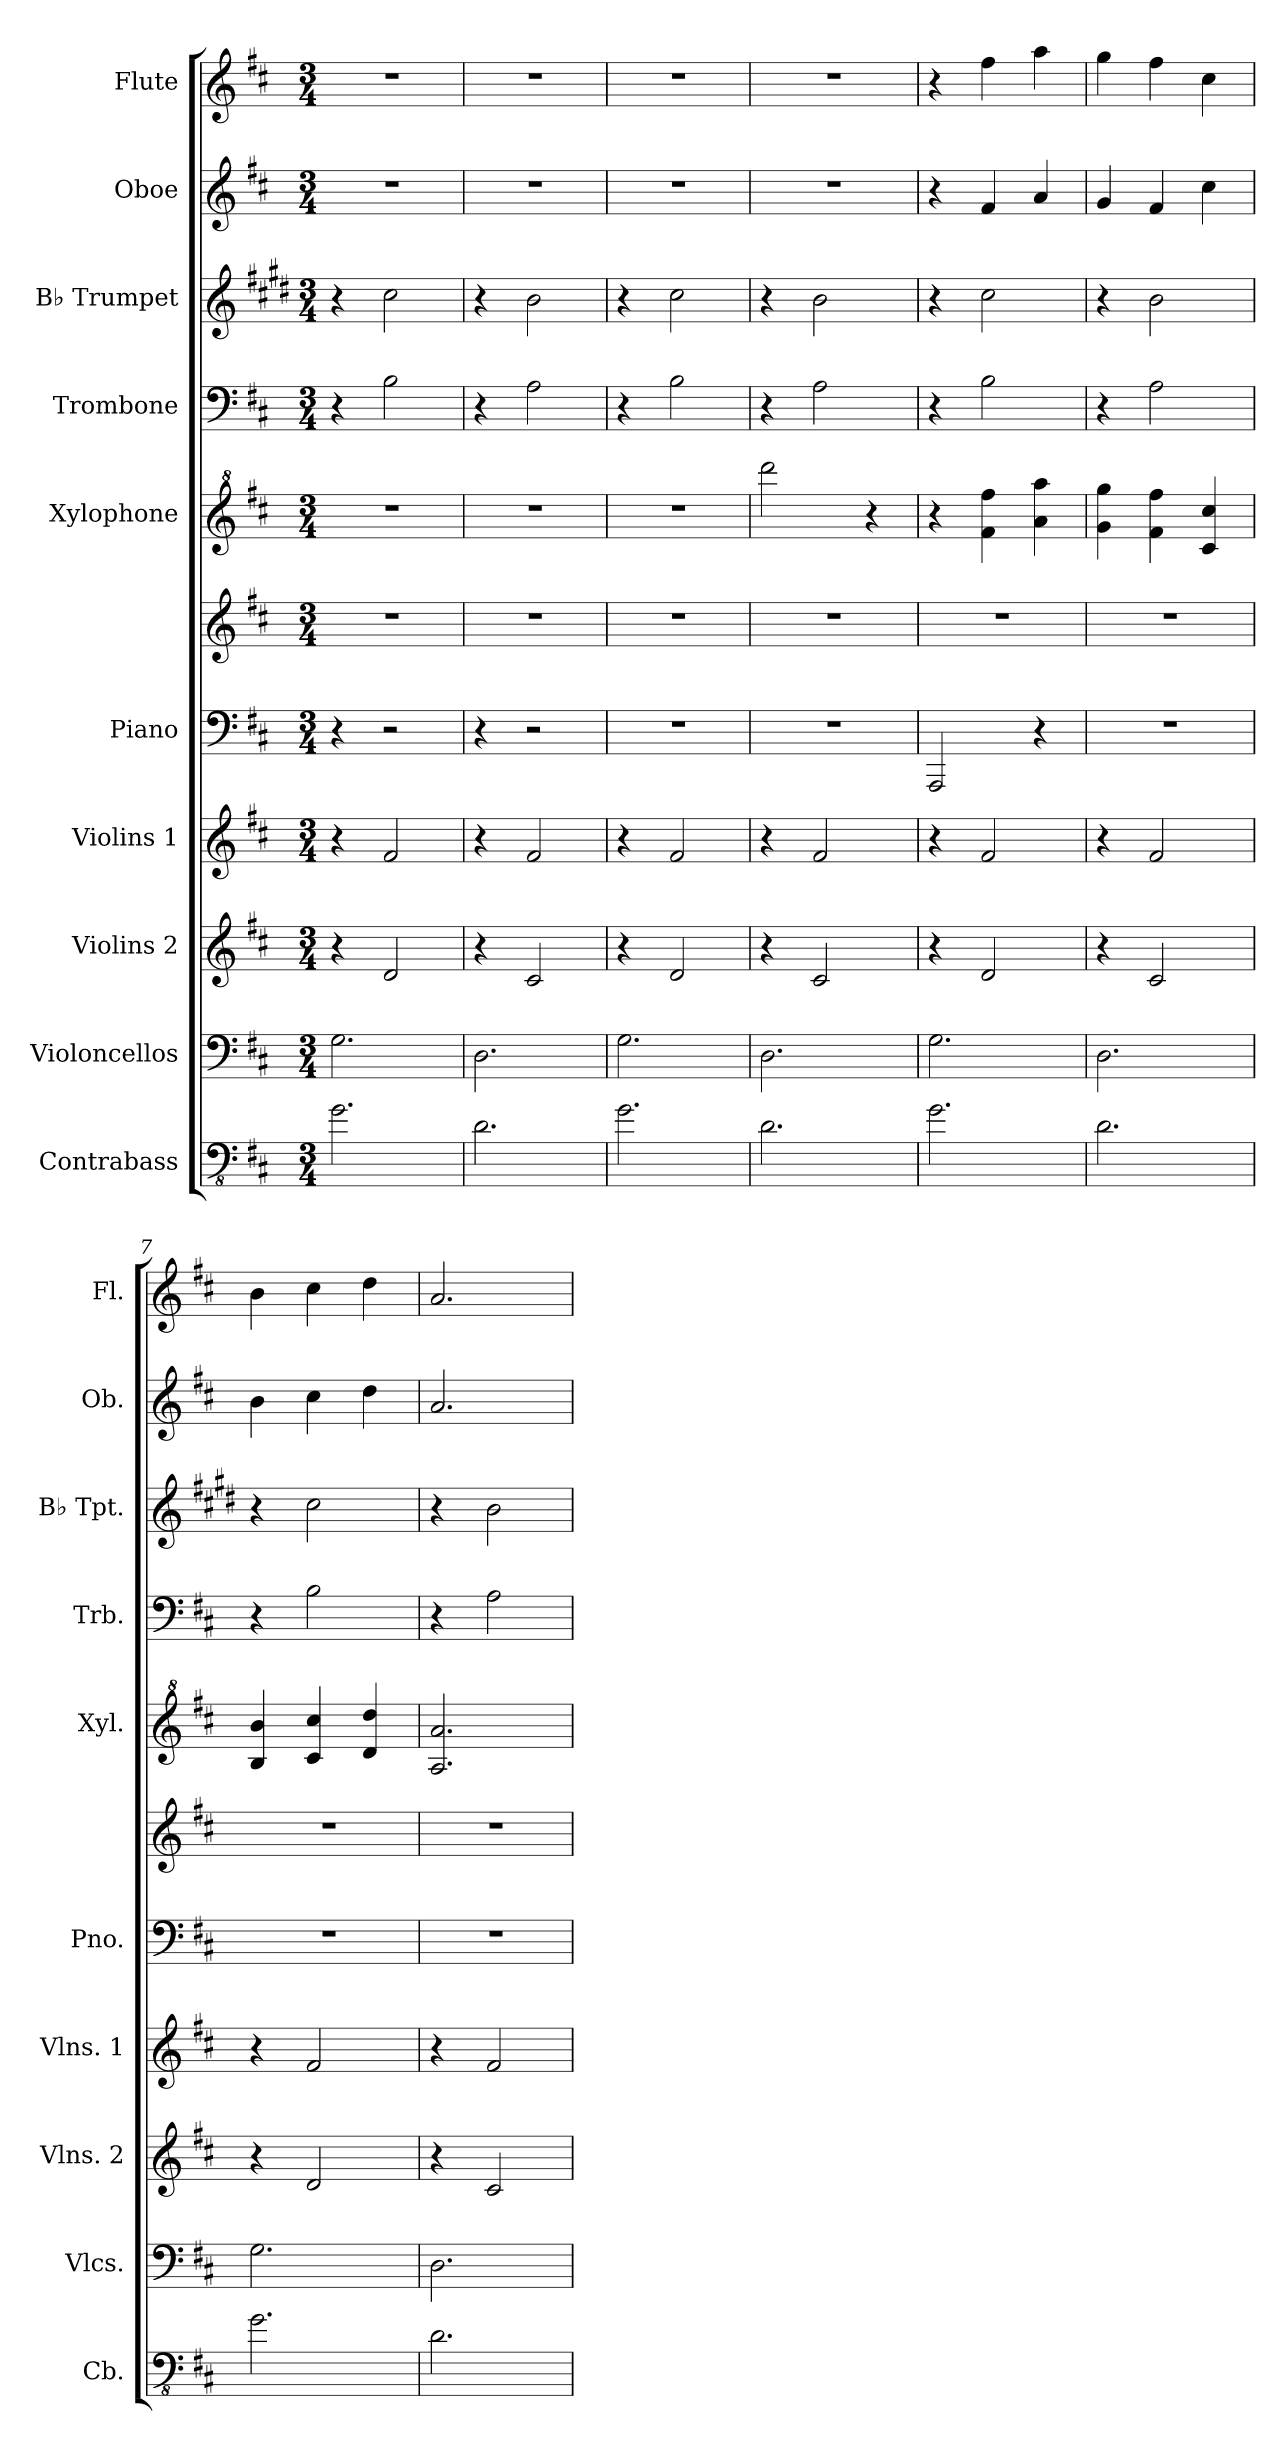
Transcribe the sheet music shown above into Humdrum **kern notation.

**kern	**kern	**kern	**kern	**kern	**kern	**kern	**kern	**kern	**kern	**kern
*part10	*part9	*part8	*part7	*part6	*part6	*part5	*part4	*part3	*part2	*part1
*staff11	*staff10	*staff9	*staff8	*staff7	*staff6	*staff5	*staff4	*staff3	*staff2	*staff1
*I"Contrabass	*I"Violoncellos	*I"Violins 2	*I"Violins 1	*I"Piano	*	*I"Xylophone	*I"Trombone	*I"B♭ Trumpet	*I"Oboe	*I"Flute
*I'Cb.	*I'Vlcs.	*I'Vlns. 2	*I'Vlns. 1	*I'Pno.	*	*I'Xyl.	*I'Trb.	*I'B♭ Tpt.	*I'Ob.	*I'Fl.
*clefFv4	*clefF4	*clefG2	*clefG2	*clefF4	*clefG2	*clefG^2	*clefF4	*clefG2	*clefG2	*clefG2
*ITrd7c12	*	*	*	*	*	*	*	*ITrd1c2	*	*
*k[f#c#]	*k[f#c#]	*k[f#c#]	*k[f#c#]	*k[f#c#]	*k[f#c#]	*k[f#c#]	*k[f#c#]	*k[f#c#]	*k[f#c#]	*k[f#c#]
*D:	*D:	*D:	*D:	*D:	*D:	*D:	*D:	*D:	*D:	*D:
*M3/4	*M3/4	*M3/4	*M3/4	*M3/4	*M3/4	*M3/4	*M3/4	*M3/4	*M3/4	*M3/4
=1	=1	=1	=1	=1	=1	=1	=1	=1	=1	=1
2.GG\	2.G\	4r	4r	4r	2.r	2.r	4r	4r	2.r	2.r
.	.	2d/	2f#/	2r	.	.	2B\	2b\	.	.
=2	=2	=2	=2	=2	=2	=2	=2	=2	=2	=2
2.DD\	2.D\	4r	4r	4r	2.r	2.r	4r	4r	2.r	2.r
.	.	2c#/	2f#/	2r	.	.	2A\	2a\	.	.
=3	=3	=3	=3	=3	=3	=3	=3	=3	=3	=3
2.GG\	2.G\	4r	4r	2.r	2.r	2.r	4r	4r	2.r	2.r
.	.	2d/	2f#/	.	.	.	2B\	2b\	.	.
=4	=4	=4	=4	=4	=4	=4	=4	=4	=4	=4
2.DD\	2.D\	4r	4r	2.r	2.r	2dddd\	4r	4r	2.r	2.r
.	.	2c#/	2f#/	.	.	.	2A\	2a\	.	.
.	.	.	.	.	.	4r	.	.	.	.
=5	=5	=5	=5	=5	=5	=5	=5	=5	=5	=5
2.GG\	2.G\	4r	4r	2AAA/	2.r	4r	4r	4r	4r	4r
.	.	2d/	2f#/	.	.	4ff#\ 4fff#\	2B\	2b\	4f#/	4ff#\
.	.	.	.	4r	.	4aa\ 4aaa\	.	.	4a/	4aa\
=6	=6	=6	=6	=6	=6	=6	=6	=6	=6	=6
2.DD\	2.D\	4r	4r	2.r	2.r	4gg\ 4ggg\	4r	4r	4g/	4gg\
.	.	2c#/	2f#/	.	.	4ff#\ 4fff#\	2A\	2a\	4f#/	4ff#\
.	.	.	.	.	.	4cc#/ 4ccc#/	.	.	4cc#\	4cc#\
=7	=7	=7	=7	=7	=7	=7	=7	=7	=7	=7
2.GG\	2.G\	4r	4r	2.r	2.r	4b/ 4bb/	4r	4r	4b\	4b\
.	.	2d/	2f#/	.	.	4cc#/ 4ccc#/	2B\	2b\	4cc#\	4cc#\
.	.	.	.	.	.	4dd/ 4ddd/	.	.	4dd\	4dd\
=8	=8	=8	=8	=8	=8	=8	=8	=8	=8	=8
2.DD\	2.D\	4r	4r	2.r	2.r	2.a/ 2.aa/	4r	4r	2.a/	2.a/
.	.	2c#/	2f#/	.	.	.	2A\	2a\	.	.
=	=	=	=	=	=	=	=	=	=	=
*-	*-	*-	*-	*-	*-	*-	*-	*-	*-	*-
